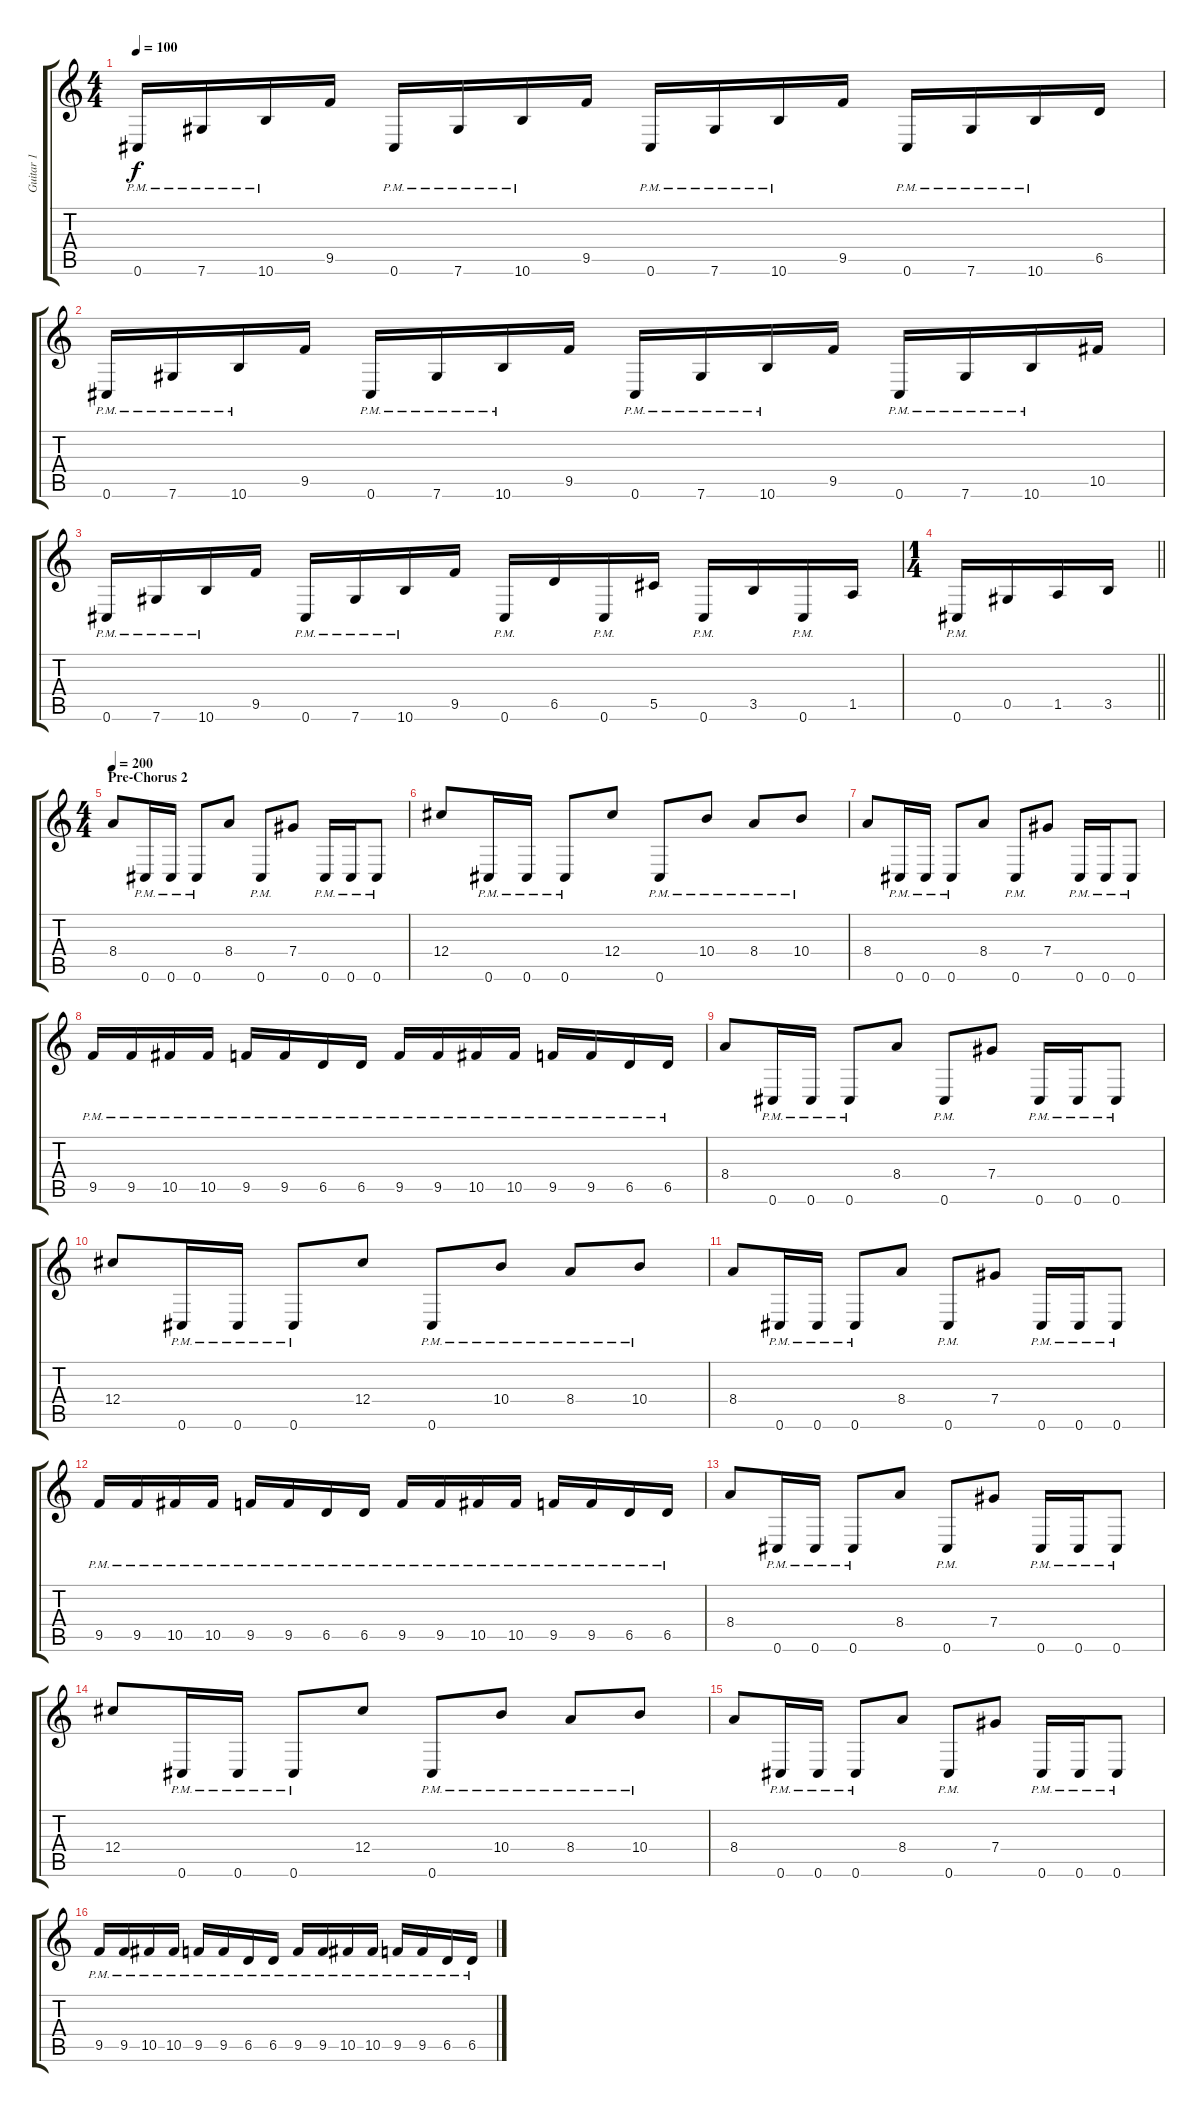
\track ("Guitar 1" "Guitar 1") {instrument distortionguitar}
\staff {score tabs}
\tuning (Eb4 Bb3 Gb3 Db3 Ab2 Db2) {hide}
\ts (4 4)
\tempo 100
\clef g2
\ks c
0.6{pm}.16{dy f} 7.6{pm}.16 10.6{pm}.16 9.5.16 0.6{pm}.16 7.6{pm}.16 10.6{pm}.16 9.5.16 0.6{pm}.16 7.6{pm}.16 10.6{pm}.16 9.5.16 0.6{pm}.16 7.6{pm}.16 10.6{pm}.16 6.5.16 |
0.6{pm}.16 7.6{pm}.16 10.6{pm}.16 9.5.16 0.6{pm}.16 7.6{pm}.16 10.6{pm}.16 9.5.16 0.6{pm}.16 7.6{pm}.16 10.6{pm}.16 9.5.16 0.6{pm}.16 7.6{pm}.16 10.6{pm}.16 10.5.16 |
0.6{pm}.16 7.6{pm}.16 10.6{pm}.16 9.5.16 0.6{pm}.16 7.6{pm}.16 10.6{pm}.16 9.5.16 0.6{pm}.16 6.5.16 0.6{pm}.16 5.5.16 0.6{pm}.16 3.5.16 0.6{pm}.16 1.5.16 |
\ts (1 4)
\barLineRight lightlight
0.6{pm}.16 0.5.16 1.5.16 3.5.16 |
\ts (4 4)
\section ("" "Pre-Chorus 2")
\tempo 200
8.4.8 0.6{pm}.16 0.6{pm}.16 0.6{pm}.8 8.4.8 0.6{pm}.8 7.4.8 0.6{pm}.16 0.6{pm}.16 0.6{pm}.8 |
12.4.8 0.6{pm}.16 0.6{pm}.16 0.6{pm}.8 12.4.8 0.6{pm}.8 10.4{pm}.8 8.4{pm}.8 10.4{pm}.8 |
8.4.8 0.6{pm}.16 0.6{pm}.16 0.6{pm}.8 8.4.8 0.6{pm}.8 7.4.8 0.6{pm}.16 0.6{pm}.16 0.6{pm}.8 |
9.5{pm}.16 9.5{pm}.16 10.5{pm}.16 10.5{pm}.16 9.5{pm}.16 9.5{pm}.16 6.5{pm}.16 6.5{pm}.16 9.5{pm}.16 9.5{pm}.16 10.5{pm}.16 10.5{pm}.16 9.5{pm}.16 9.5{pm}.16 6.5{pm}.16 6.5{pm}.16 |
8.4.8 0.6{pm}.16 0.6{pm}.16 0.6{pm}.8 8.4.8 0.6{pm}.8 7.4.8 0.6{pm}.16 0.6{pm}.16 0.6{pm}.8 |
12.4.8 0.6{pm}.16 0.6{pm}.16 0.6{pm}.8 12.4.8 0.6{pm}.8 10.4{pm}.8 8.4{pm}.8 10.4{pm}.8 |
8.4.8 0.6{pm}.16 0.6{pm}.16 0.6{pm}.8 8.4.8 0.6{pm}.8 7.4.8 0.6{pm}.16 0.6{pm}.16 0.6{pm}.8 |
9.5{pm}.16 9.5{pm}.16 10.5{pm}.16 10.5{pm}.16 9.5{pm}.16 9.5{pm}.16 6.5{pm}.16 6.5{pm}.16 9.5{pm}.16 9.5{pm}.16 10.5{pm}.16 10.5{pm}.16 9.5{pm}.16 9.5{pm}.16 6.5{pm}.16 6.5{pm}.16 |
8.4.8 0.6{pm}.16 0.6{pm}.16 0.6{pm}.8 8.4.8 0.6{pm}.8 7.4.8 0.6{pm}.16 0.6{pm}.16 0.6{pm}.8 |
12.4.8 0.6{pm}.16 0.6{pm}.16 0.6{pm}.8 12.4.8 0.6{pm}.8 10.4{pm}.8 8.4{pm}.8 10.4{pm}.8 |
8.4.8 0.6{pm}.16 0.6{pm}.16 0.6{pm}.8 8.4.8 0.6{pm}.8 7.4.8 0.6{pm}.16 0.6{pm}.16 0.6{pm}.8 |
9.5{pm}.16 9.5{pm}.16 10.5{pm}.16 10.5{pm}.16 9.5{pm}.16 9.5{pm}.16 6.5{pm}.16 6.5{pm}.16 9.5{pm}.16 9.5{pm}.16 10.5{pm}.16 10.5{pm}.16 9.5{pm}.16 9.5{pm}.16 6.5{pm}.16 6.5{pm}.16
